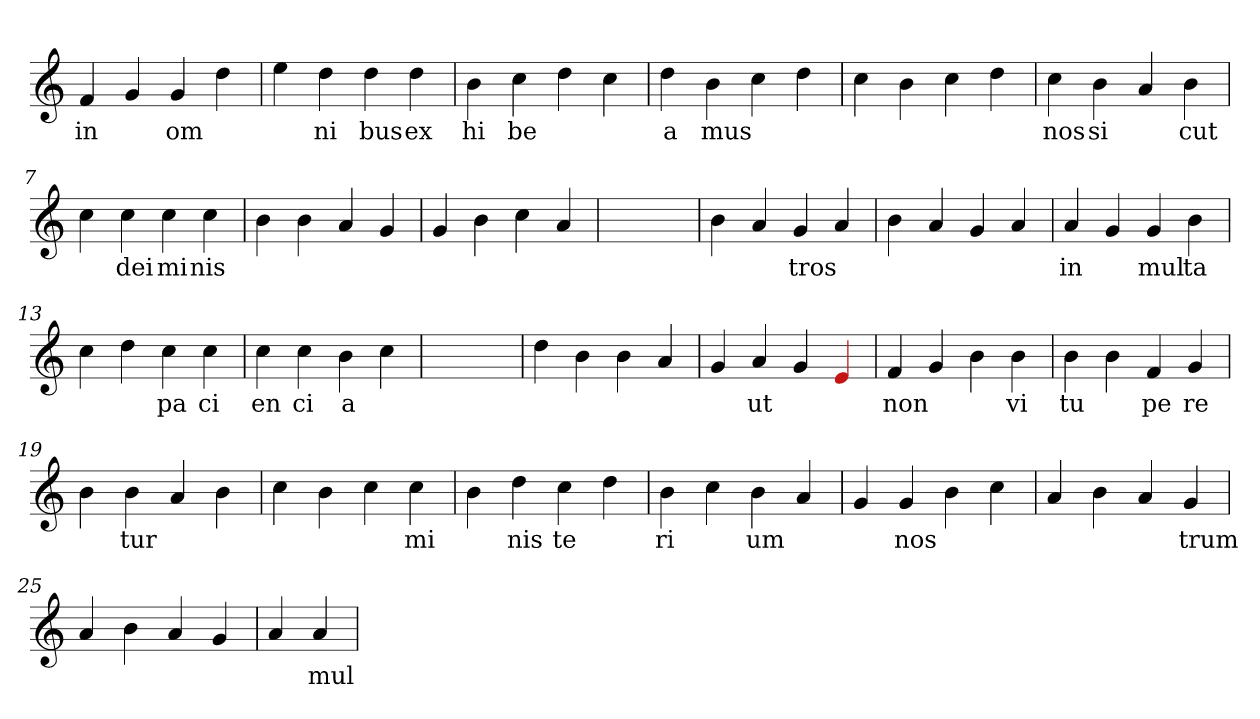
**kern	**text
*part1	*part1
*staff1	*staff1
*clefG2	*
=1	=1
4f	in
4g	.
4g	om
4dd	.
=2	=2
4ee	.
4dd	ni
4dd	bus
4dd	ex
=3	=3
4b	hi
4cc	be
4dd	.
4cc	.
=4	=4
4dd	a
4b	mus
4cc	.
4dd	.
=5	=5
4cc	.
4b	.
4cc	.
4dd	.
=6	=6
4cc	nos
4b	si
4a	.
4b	cut
=7	=7
4cc	.
4cc	dei
4cc	mi
4cc	nis
=8	=8
4b	.
4b	.
4a	.
4g	.
=9	=9
4g	.
4b	.
4cc	.
4a	.
=10	=10
1ryy	.
=10	=10
4b	.
4a	.
4g	tros
4a	.
=11	=11
4b	.
4a	.
4g	.
4a	.
=12	=12
4a	in
4g	.
4g	mul
4b	ta
=13	=13
4cc	.
4dd	.
4cc	pa
4cc	ci
=14	=14
4cc	en
4cc	ci
4b	a
4cc	.
=15	=15
1ryy	.
=15	=15
4dd	.
4b	.
4b	.
4a	.
=16	=16
4g	.
4a	ut
4g	.
4Re	.
=17	=17
4f	non
4g	.
4b	.
4b	vi
=18	=18
4b	tu
4b	.
4f	pe
4g	re
=19	=19
4b	.
4b	tur
4a	.
4b	.
=20	=20
4cc	.
4b	.
4cc	.
4cc	mi
=21	=21
4b	.
4dd	nis
4cc	te
4dd	.
=22	=22
4b	ri
4cc	.
4b	um
4a	.
=23	=23
4g	.
4g	nos
4b	.
4cc	.
=24	=24
4a	.
4b	.
4a	.
4g	trum
=25	=25
4a	.
4b	.
4a	.
4g	.
=26	=26
4a	.
4a	mul
=	=
*-	*-
